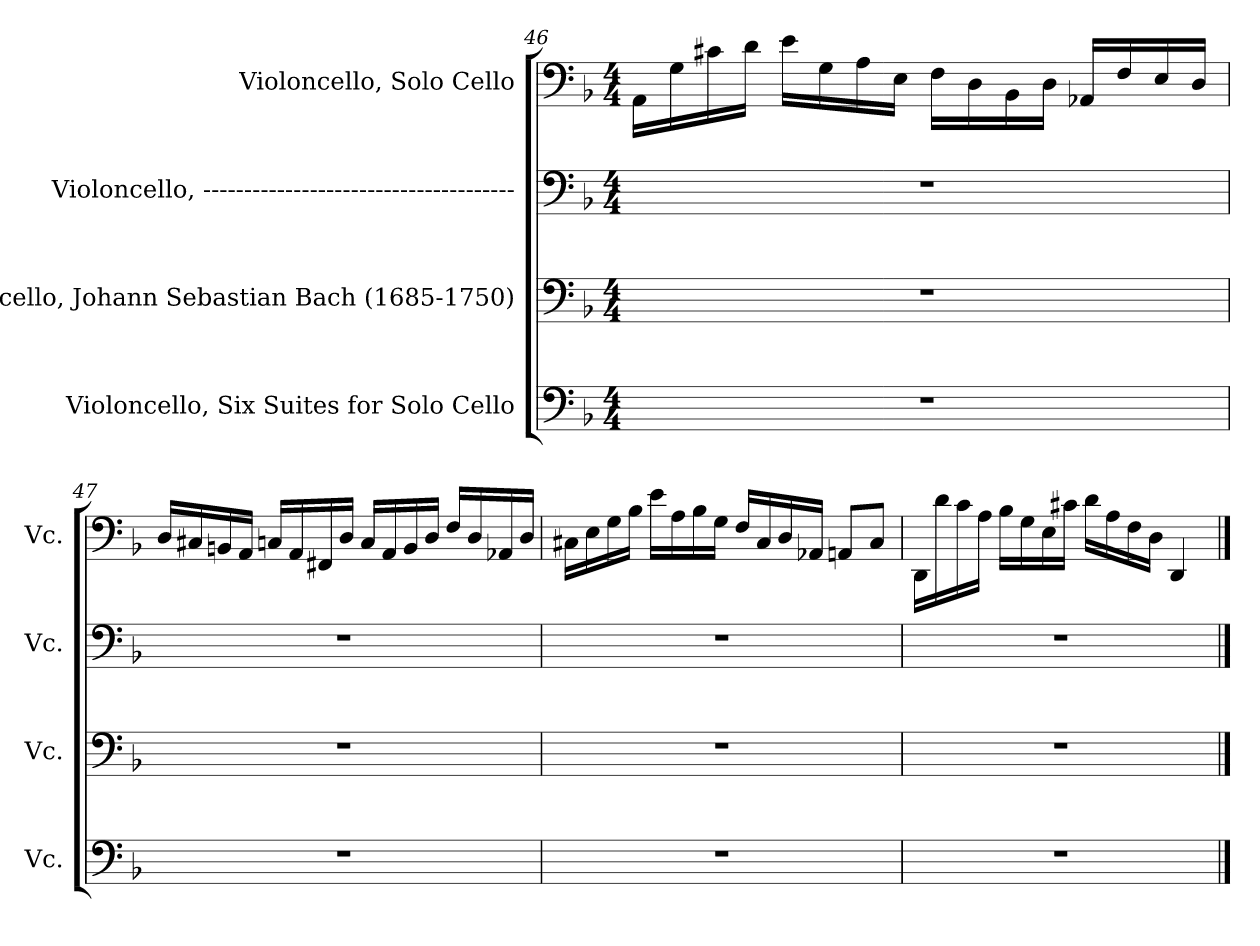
**kern	**kern	**kern	**kern
*part4	*part3	*part2	*part1
*staff4	*staff3	*staff2	*staff1
*I"Violoncello, Six Suites for Solo Cello	*I"Violoncello, Johann Sebastian Bach  (1685-1750)	*I"Violoncello, --------------------------------------	*I"Violoncello, Solo Cello
*I'Vc.	*I'Vc.	*I'Vc.	*I'Vc.
!!LO:LB:g=z
*clefF4	*clefF4	*clefF4	*clefF4
*k[b-]	*k[b-]	*k[b-]	*k[b-]
*M4/4	*M4/4	*M4/4	*M4/4
=46	=46	=46	=46
1r	1r	1r	16AA\LL
.	.	.	16G\
.	.	.	16c#X\
.	.	.	16d\JJ
.	.	.	16e\LL
.	.	.	16G\
.	.	.	16A\
.	.	.	16E\JJ
.	.	.	16F\LL
.	.	.	16D\
.	.	.	16BB-\
.	.	.	16D\JJ
.	.	.	16AA-X/LL
.	.	.	16F/
.	.	.	16E/
.	.	.	16D/JJ
=47	=47	=47	=47
1r	1r	1r	16D/LL
.	.	.	16C#X/
.	.	.	16BBn/
.	.	.	16AA/JJ
.	.	.	16Cn/LL
.	.	.	16AA/
.	.	.	16FF#X/
.	.	.	16D/JJ
.	.	.	16C/LL
.	.	.	16AA/
.	.	.	16BB/
.	.	.	16D/JJ
.	.	.	16F/LL
.	.	.	16D/
.	.	.	16AA-X/
.	.	.	16D/JJ
!!LO:LB:g=z
=48	=48	=48	=48
1r	1r	1r	16C#X\LL
.	.	.	16E\
.	.	.	16G\
.	.	.	16B-\JJ
.	.	.	16e\LL
.	.	.	16A\
.	.	.	16B-\
.	.	.	16G\JJ
.	.	.	16F/LL
.	.	.	16C#/
.	.	.	16D/
.	.	.	16AA-X/JJ
.	.	.	8AAn/L
.	.	.	8C#/J
=49	=49	=49	=49
1r	1r	1r	16DD\LL
.	.	.	16d\
.	.	.	16c\
.	.	.	16A\JJ
.	.	.	16B-\LL
.	.	.	16G\
.	.	.	16E\
.	.	.	16c#X\JJ
.	.	.	16d\LL
.	.	.	16A\
.	.	.	16F\
.	.	.	16D\JJ
*	*	*	*MM60
.	.	.	4DD/
==	==	==	==
*-	*-	*-	*-
